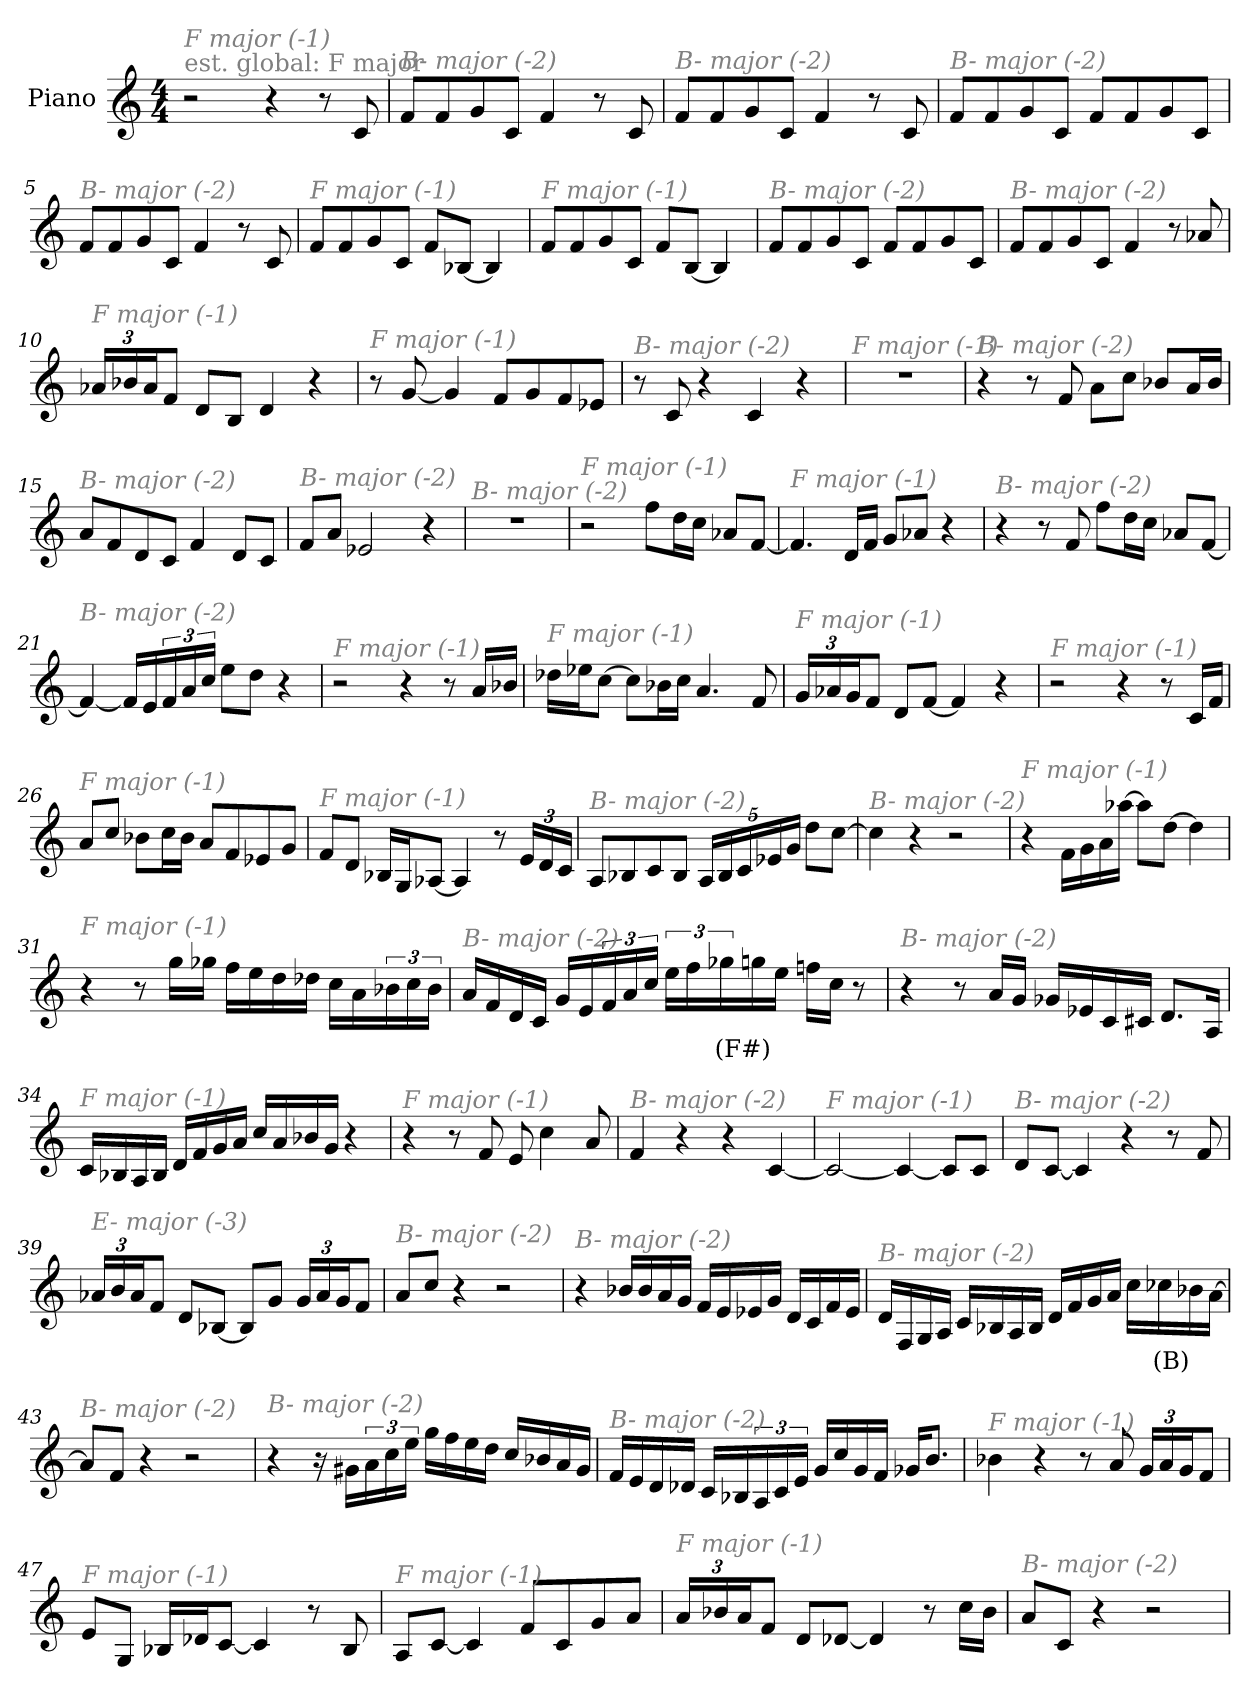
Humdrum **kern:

**kern	**text
*part1	*part1
*staff1	*staff1
*I"Piano	*
*I'Pno	*
*clefG2	*
*k[]	*
*M4/4	*
*MM220	*
=1	=1
!LO:TX:a:color=#808080:t=est. global&colon; F major	!
!LO:TX:i:color=#808080:t=F major (-1)	!
2r	.
4r	.
8r	.
8c/	.
=2	=2
!LO:TX:i:color=#808080:t=B- major (-2)	!
8f/L	.
8f/	.
8g/	.
8c/J	.
4f/	.
8r	.
8c/	.
=3	=3
!LO:TX:i:color=#808080:t=B- major (-2)	!
8f/L	.
8f/	.
8g/	.
8c/J	.
4f/	.
8r	.
8c/	.
=4	=4
!LO:TX:i:color=#808080:t=B- major (-2)	!
8f/L	.
8f/	.
8g/	.
8c/J	.
8f/L	.
8f/	.
8g/	.
8c/J	.
!!LO:LB:g=z
=5	=5
!LO:TX:i:color=#808080:t=B- major (-2)	!
8f/L	.
8f/	.
8g/	.
8c/J	.
4f/	.
8r	.
8c/	.
=6	=6
!LO:TX:i:color=#808080:t=F major (-1)	!
8f/L	.
8f/	.
8g/	.
8c/J	.
8f/L	.
[8B-X/J	.
4B-/]	.
=7	=7
!LO:TX:i:color=#808080:t=F major (-1)	!
8f/L	.
8f/	.
8g/	.
8c/J	.
8f/L	.
[8B/J	.
4B/]	.
=8	=8
!LO:TX:i:color=#808080:t=B- major (-2)	!
8f/L	.
8f/	.
8g/	.
8c/J	.
8f/L	.
8f/	.
8g/	.
8c/J	.
=9	=9
!LO:TX:i:color=#808080:t=B- major (-2)	!
8f/L	.
8f/	.
8g/	.
8c/J	.
4f/	.
8r	.
8a-X/	.
!!LO:LB:g=z
=10	=10
*Xbrackettup	*
!LO:TX:i:color=#808080:t=F major (-1)	!
24a-X/LL	.
24b-X/	.
24a-/J	.
8f/J	.
8d/L	.
8B/J	.
4d/	.
4r	.
=11	=11
!LO:TX:i:color=#808080:t=F major (-1)	!
8r	.
[8g/	.
4g/]	.
8f/L	.
8g/	.
8f/	.
8e-X/J	.
=12	=12
!LO:TX:i:color=#808080:t=B- major (-2)	!
8r	.
8c/	.
4r	.
4c/	.
4r	.
=13	=13
!LO:TX:i:color=#808080:t=F major (-1)	!
1r	.
=14	=14
!LO:TX:i:color=#808080:t=B- major (-2)	!
4r	.
8r	.
8f/	.
8a\L	.
8cc\J	.
8b-X/L	.
16a/L	.
16b-/JJ	.
!!LO:LB:g=z
=15	=15
!LO:TX:i:color=#808080:t=B- major (-2)	!
8a/L	.
8f/	.
8d/	.
8c/J	.
4f/	.
8d/L	.
8c/J	.
=16	=16
!LO:TX:i:color=#808080:t=B- major (-2)	!
8f/L	.
8a/J	.
2e-X/	.
4r	.
=17	=17
!LO:TX:i:color=#808080:t=B- major (-2)	!
1r	.
=18	=18
!LO:TX:i:color=#808080:t=F major (-1)	!
2r	.
8ff\L	.
16dd\L	.
16cc\JJ	.
8a-X/L	.
[8f/J	.
=19	=19
!LO:TX:i:color=#808080:t=F major (-1)	!
4.f/]	.
16d/LL	.
16f/JJ	.
8g/L	.
8a-X/J	.
4r	.
!!LO:LB:g=z
=20	=20
!LO:TX:i:color=#808080:t=B- major (-2)	!
4r	.
8r	.
8f/	.
8ff\L	.
16dd\L	.
16cc\JJ	.
8a-X/L	.
[8f/J	.
=21	=21
!LO:TX:i:color=#808080:t=B- major (-2)	!
4f/_	.
16f/LL]	.
16e/	.
*brackettup	*
24f/	.
24a/	.
24cc/JJ	.
8ee\L	.
8dd\J	.
4r	.
=22	=22
!LO:TX:i:color=#808080:t=F major (-1)	!
2r	.
4r	.
8r	.
16a/LL	.
16b-X/JJ	.
=23	=23
!LO:TX:i:color=#808080:t=F major (-1)	!
16dd-X\LL	.
16ee-X\J	.
[8cc\J	.
8cc\L]	.
16b-X\L	.
16cc\JJ	.
4.a/	.
8f/	.
!!LO:LB:g=z
=24	=24
*Xbrackettup	*
!LO:TX:i:color=#808080:t=F major (-1)	!
24g/LL	.
24a-X/	.
24g/J	.
8f/J	.
8d/L	.
[8f/J	.
4f/]	.
4r	.
=25	=25
!LO:TX:i:color=#808080:t=F major (-1)	!
2r	.
4r	.
8r	.
16c/LL	.
16f/JJ	.
=26	=26
!LO:TX:i:color=#808080:t=F major (-1)	!
8a/L	.
8cc/J	.
8b-X\L	.
16cc\L	.
16b-\JJ	.
8a/L	.
8f/	.
8e-X/	.
8g/J	.
=27	=27
!LO:TX:i:color=#808080:t=F major (-1)	!
8f/L	.
8d/J	.
16B-X/LL	.
16G/J	.
[8A-X/J	.
4A-/]	.
8r	.
24e/LL	.
24d/	.
24c/JJ	.
!!LO:LB:g=z
=28	=28
!LO:TX:i:color=#808080:t=B- major (-2)	!
8A/L	.
8B-X/	.
8c/	.
8B-/J	.
20A/LL	.
20B-/	.
20c/	.
20e-X/	.
20g/JJ	.
8dd\L	.
[8cc\J	.
=29	=29
!LO:TX:i:color=#808080:t=B- major (-2)	!
4cc\]	.
4r	.
2r	.
=30	=30
!LO:TX:i:color=#808080:t=F major (-1)	!
4r	.
16f\LL	.
16g\	.
16a\	.
[16aa-X\JJ	.
8aa-\L]	.
[8dd\J	.
4dd\]	.
=31	=31
!LO:TX:i:color=#808080:t=F major (-1)	!
4r	.
8r	.
16gg\LL	.
16gg-X\JJ	.
16ff\LL	.
16ee\	.
16dd\	.
16dd-X\JJ	.
16cc\LL	.
16a\	.
*brackettup	*
24b-X\	.
24cc\	.
24b-\JJ	.
!!LO:LB:g=z
=32	=32
!LO:TX:i:color=#808080:t=B- major (-2)	!
16a/LL	.
16f/	.
16d/	.
16c/JJ	.
16g/LL	.
16e/	.
24f/	.
24a/	.
24cc/JJ	.
24ee\LL	.
24ff\	.
24gg-Xi\	(F#)
16gg\	.
16ee\JJ	.
16ffn\LL	.
16cc\JJ	.
8r	.
=33	=33
!LO:TX:i:color=#808080:t=B- major (-2)	!
4r	.
8r	.
16a/LL	.
16g/JJ	.
16g-X/LL	.
16e-X/	.
16c/	.
16c#X/JJ	.
8.d/L	.
16A/Jk	.
=34	=34
!LO:TX:i:color=#808080:t=F major (-1)	!
16c/LL	.
16B-X/	.
16A/	.
16B-/JJ	.
16d/LL	.
16f/	.
16g/	.
16a/JJ	.
16cc/LL	.
16a/	.
16b-X/	.
16g/JJ	.
4r	.
!!LO:LB:g=z
=35	=35
!LO:TX:i:color=#808080:t=F major (-1)	!
4r	.
8r	.
8f/	.
8e/	.
4cc\	.
8a/	.
=36	=36
!LO:TX:i:color=#808080:t=B- major (-2)	!
4f/	.
4r	.
4r	.
[4c/	.
=37	=37
!LO:TX:i:color=#808080:t=F major (-1)	!
2c/_	.
4c/_	.
8c/L]	.
8c/J	.
=38	=38
!LO:TX:i:color=#808080:t=B- major (-2)	!
8d/L	.
[8c/J	.
4c/]	.
4r	.
8r	.
8f/	.
=39	=39
*Xbrackettup	*
!LO:TX:i:color=#808080:t=E- major (-3)	!
24a-X/LL	.
24b/	.
24a-/J	.
8f/J	.
8d/L	.
[8B-X/J	.
8B-/L]	.
8g/J	.
24g/LL	.
24a-/	.
24g/J	.
8f/J	.
!!LO:LB:g=z
=40	=40
!LO:TX:i:color=#808080:t=B- major (-2)	!
8a/L	.
8cc/J	.
4r	.
2r	.
=41	=41
!LO:TX:i:color=#808080:t=B- major (-2)	!
4r	.
16b-X/LL	.
16b-/	.
16a/	.
16g/JJ	.
16f/LL	.
16e/	.
16e-X/	.
16g/JJ	.
16d/LL	.
16c/	.
16f/	.
16e-/JJ	.
=42	=42
!LO:TX:i:color=#808080:t=B- major (-2)	!
16d/LL	.
16F/	.
16G/	.
16A/JJ	.
16c/LL	.
16B-X/	.
16A/	.
16B-/JJ	.
16d/LL	.
16f/	.
16g/	.
16a/JJ	.
16cc\LL	.
16cc-Xi\	(B)
16b-X\	.
[16a\JJ	.
=43	=43
!LO:TX:i:color=#808080:t=B- major (-2)	!
8a/L]	.
8f/J	.
4r	.
2r	.
!!LO:PB:g=z
=44	=44
!LO:TX:i:color=#808080:t=B- major (-2)	!
4r	.
16r	.
16g#X\LL	.
*brackettup	*
24a\	.
24cc\	.
24ee\JJ	.
16gg\LL	.
16ff\	.
16ee\	.
16dd\JJ	.
16cc/LL	.
16b-X/	.
16a/	.
16g#/JJ	.
=45	=45
!LO:TX:i:color=#808080:t=B- major (-2)	!
16f/LL	.
16e/	.
16d/	.
16d-X/JJ	.
16c/LL	.
16B-X/	.
24A/	.
24c/	.
24e/JJ	.
16g/LL	.
16cc/	.
16g/	.
16f/JJ	.
16g-X/KL	.
8.b/J	.
=46	=46
!LO:TX:i:color=#808080:t=F major (-1)	!
4b-X\	.
4r	.
8r	.
8a/	.
*Xbrackettup	*
24g/LL	.
24a/	.
24g/J	.
8f/J	.
!!LO:LB:g=z
=47	=47
!LO:TX:i:color=#808080:t=F major (-1)	!
8e/L	.
8G/J	.
16B-X/LL	.
16d-X/J	.
[8c/J	.
4c/]	.
8r	.
8B-/	.
=48	=48
!LO:TX:i:color=#808080:t=F major (-1)	!
8A/L	.
[8c/J	.
4c/]	.
8f/L	.
8c/	.
8g/	.
8a/J	.
=49	=49
!LO:TX:i:color=#808080:t=F major (-1)	!
24a/LL	.
24b-X/	.
24a/J	.
8f/J	.
8d/L	.
[8d-X/J	.
4d-/]	.
8r	.
16cc\LL	.
16b-\JJ	.
=50	=50
!LO:TX:i:color=#808080:t=B- major (-2)	!
8a/L	.
8c/J	.
4r	.
2r	.
=	=
*-	*-
